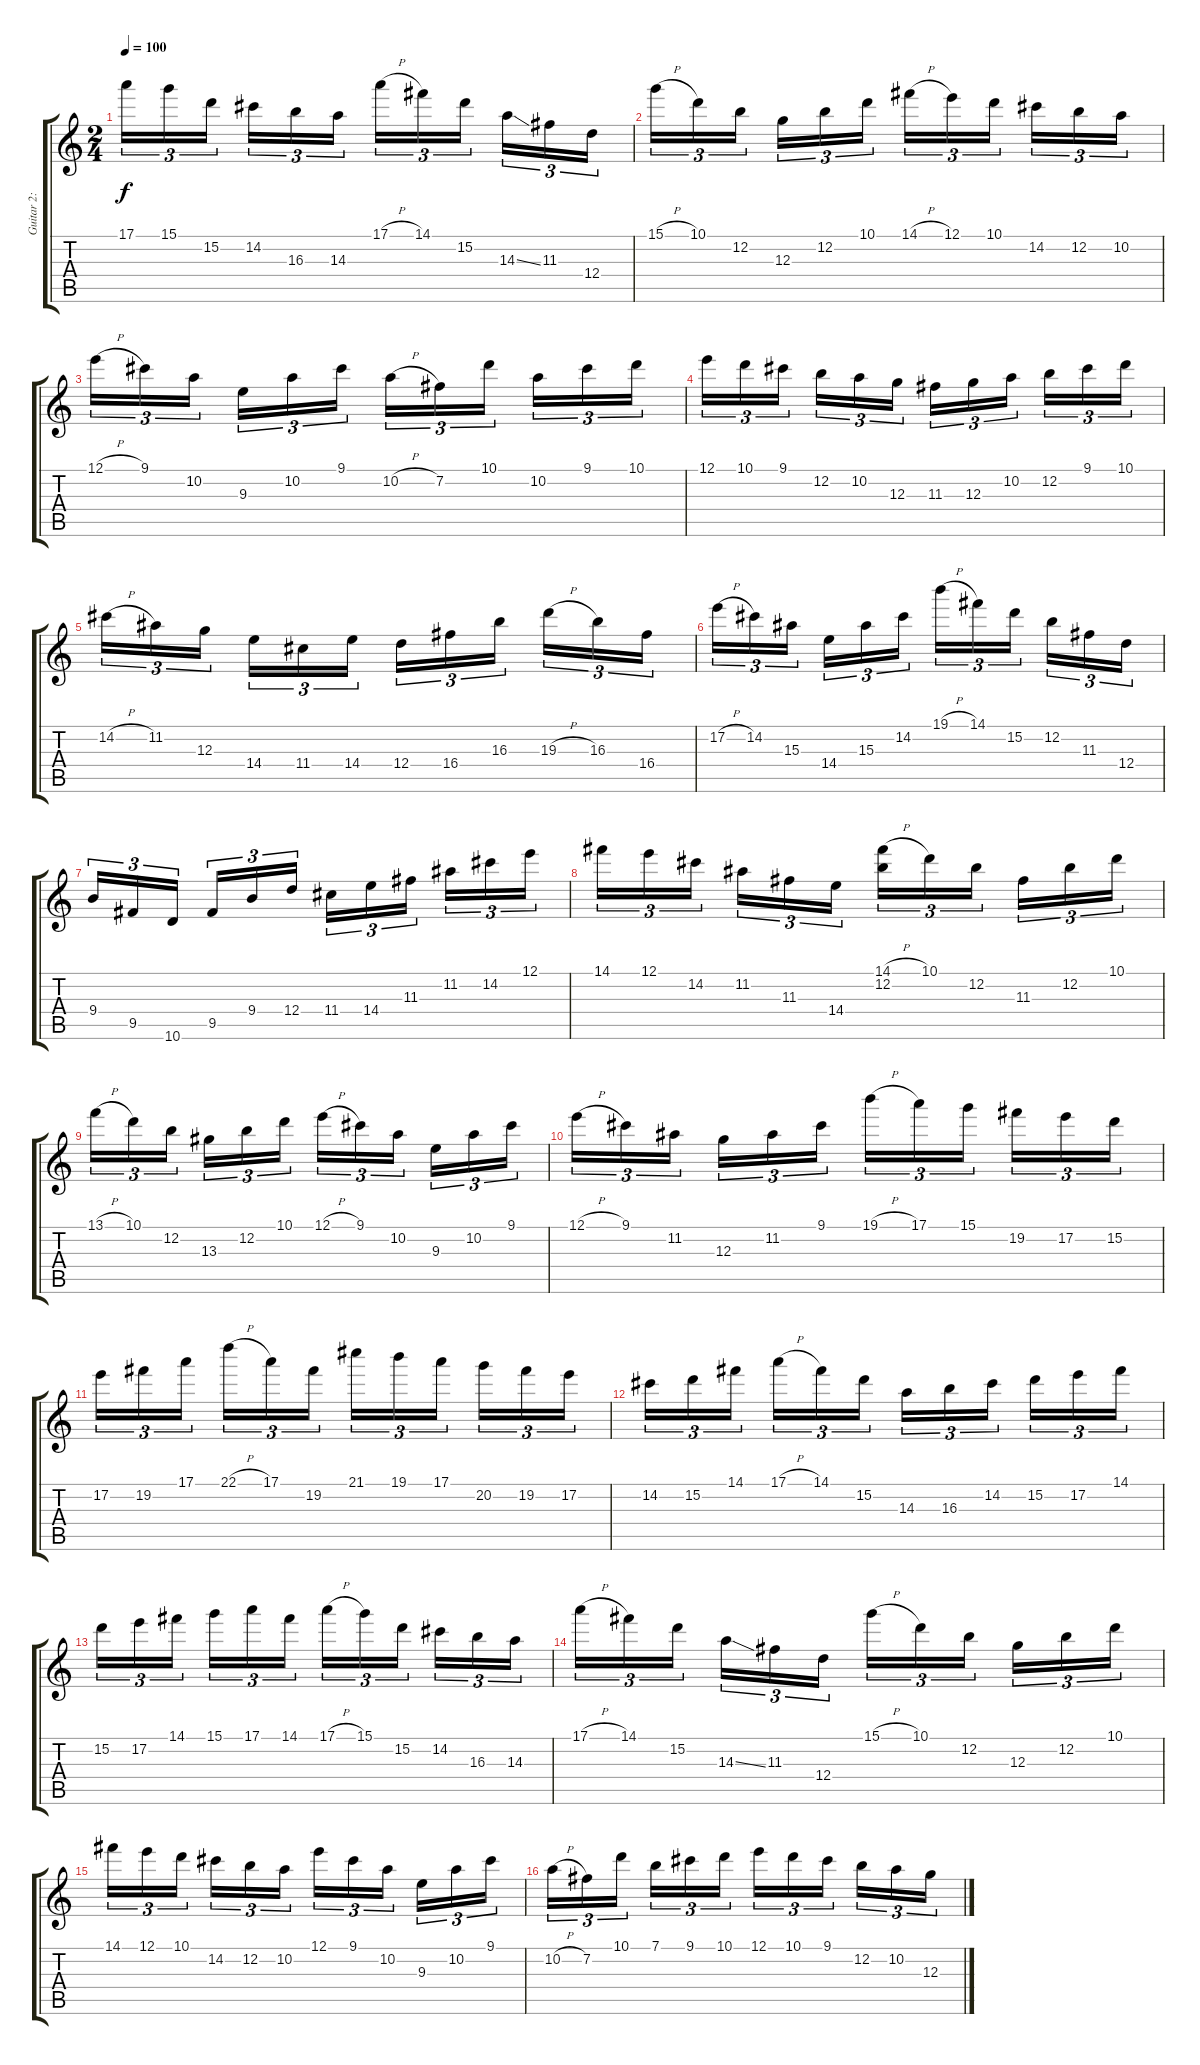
\track ("Guitar 2: arpeggios" "Guitar 2: ") {instrument electricguitarjazz}
\staff {score tabs}
\tuning (E4 B3 G3 D3 A2 E2) {hide}
\ts (2 4)
\tempo 100
\clef g2
\ks c
17.1.16{tu (3 2) dy f} 15.1.16{tu (3 2)} 15.2.16{tu (3 2) beam splitsecondary} 14.2.16{tu (3 2)} 16.3.16{tu (3 2)} 14.3.16{tu (3 2)} 17.1{h}.16{tu (3 2)} 14.1.16{tu (3 2)} 15.2.16{tu (3 2) beam splitsecondary} 14.3{ss}.16{tu (3 2)} 11.3.16{tu (3 2)} 12.4.16{tu (3 2)} |
15.1{h}.16{tu (3 2)} 10.1.16{tu (3 2)} 12.2.16{tu (3 2) beam splitsecondary} 12.3.16{tu (3 2)} 12.2.16{tu (3 2)} 10.1.16{tu (3 2)} 14.1{h}.16{tu (3 2)} 12.1.16{tu (3 2)} 10.1.16{tu (3 2) beam splitsecondary} 14.2.16{tu (3 2)} 12.2.16{tu (3 2)} 10.2.16{tu (3 2)} |
12.1{h}.16{tu (3 2)} 9.1.16{tu (3 2)} 10.2.16{tu (3 2) beam splitsecondary} 9.3.16{tu (3 2)} 10.2.16{tu (3 2)} 9.1.16{tu (3 2)} 10.2{h}.16{tu (3 2)} 7.2.16{tu (3 2)} 10.1.16{tu (3 2) beam splitsecondary} 10.2.16{tu (3 2)} 9.1.16{tu (3 2)} 10.1.16{tu (3 2)} |
12.1.16{tu (3 2)} 10.1.16{tu (3 2)} 9.1.16{tu (3 2) beam splitsecondary} 12.2.16{tu (3 2)} 10.2.16{tu (3 2)} 12.3.16{tu (3 2)} 11.3.16{tu (3 2)} 12.3.16{tu (3 2)} 10.2.16{tu (3 2) beam splitsecondary} 12.2.16{tu (3 2)} 9.1.16{tu (3 2)} 10.1.16{tu (3 2)} |
14.2{h}.16{tu (3 2)} 11.2.16{tu (3 2)} 12.3.16{tu (3 2) beam splitsecondary} 14.4.16{tu (3 2)} 11.4.16{tu (3 2)} 14.4.16{tu (3 2)} 12.4.16{tu (3 2)} 16.4.16{tu (3 2)} 16.3.16{tu (3 2) beam splitsecondary} 19.3{h}.16{tu (3 2)} 16.3.16{tu (3 2)} 16.4.16{tu (3 2)} |
17.2{h}.16{tu (3 2)} 14.2.16{tu (3 2)} 15.3.16{tu (3 2) beam splitsecondary} 14.4.16{tu (3 2)} 15.3.16{tu (3 2)} 14.2.16{tu (3 2)} 19.1{h}.16{tu (3 2)} 14.1.16{tu (3 2)} 15.2.16{tu (3 2) beam splitsecondary} 12.2.16{tu (3 2)} 11.3.16{tu (3 2)} 12.4.16{tu (3 2)} |
9.4.16{tu (3 2)} 9.5.16{tu (3 2)} 10.6.16{tu (3 2) beam splitsecondary} 9.5.16{tu (3 2)} 9.4.16{tu (3 2)} 12.4.16{tu (3 2)} 11.4.16{tu (3 2)} 14.4.16{tu (3 2)} 11.3.16{tu (3 2) beam splitsecondary} 11.2.16{tu (3 2)} 14.2.16{tu (3 2)} 12.1.16{tu (3 2)} |
14.1.16{tu (3 2)} 12.1.16{tu (3 2)} 14.2.16{tu (3 2) beam splitsecondary} 11.2.16{tu (3 2)} 11.3.16{tu (3 2)} 14.4.16{tu (3 2)} (14.1{h} 12.2).16{tu (3 2)} 10.1.16{tu (3 2)} 12.2.16{tu (3 2) beam splitsecondary} 11.3.16{tu (3 2)} 12.2.16{tu (3 2)} 10.1.16{tu (3 2)} |
13.1{h}.16{tu (3 2)} 10.1.16{tu (3 2)} 12.2.16{tu (3 2) beam splitsecondary} 13.3.16{tu (3 2)} 12.2.16{tu (3 2)} 10.1.16{tu (3 2)} 12.1{h}.16{tu (3 2)} 9.1.16{tu (3 2)} 10.2.16{tu (3 2) beam splitsecondary} 9.3.16{tu (3 2)} 10.2.16{tu (3 2)} 9.1.16{tu (3 2)} |
12.1{h}.16{tu (3 2)} 9.1.16{tu (3 2)} 11.2.16{tu (3 2) beam splitsecondary} 12.3.16{tu (3 2)} 11.2.16{tu (3 2)} 9.1.16{tu (3 2)} 19.1{h}.16{tu (3 2)} 17.1.16{tu (3 2)} 15.1.16{tu (3 2) beam splitsecondary} 19.2.16{tu (3 2)} 17.2.16{tu (3 2)} 15.2.16{tu (3 2)} |
17.2.16{tu (3 2)} 19.2.16{tu (3 2)} 17.1.16{tu (3 2) beam splitsecondary} 22.1{h}.16{tu (3 2)} 17.1.16{tu (3 2)} 19.2.16{tu (3 2)} 21.1.16{tu (3 2)} 19.1.16{tu (3 2)} 17.1.16{tu (3 2) beam splitsecondary} 20.2.16{tu (3 2)} 19.2.16{tu (3 2)} 17.2.16{tu (3 2)} |
14.2.16{tu (3 2)} 15.2.16{tu (3 2)} 14.1.16{tu (3 2) beam splitsecondary} 17.1{h}.16{tu (3 2)} 14.1.16{tu (3 2)} 15.2.16{tu (3 2)} 14.3.16{tu (3 2)} 16.3.16{tu (3 2)} 14.2.16{tu (3 2) beam splitsecondary} 15.2.16{tu (3 2)} 17.2.16{tu (3 2)} 14.1.16{tu (3 2)} |
15.2.16{tu (3 2)} 17.2.16{tu (3 2)} 14.1.16{tu (3 2) beam splitsecondary} 15.1.16{tu (3 2)} 17.1.16{tu (3 2)} 14.1.16{tu (3 2)} 17.1{h}.16{tu (3 2)} 15.1.16{tu (3 2)} 15.2.16{tu (3 2) beam splitsecondary} 14.2.16{tu (3 2)} 16.3.16{tu (3 2)} 14.3.16{tu (3 2)} |
17.1{h}.16{tu (3 2)} 14.1.16{tu (3 2)} 15.2.16{tu (3 2) beam splitsecondary} 14.3{ss}.16{tu (3 2)} 11.3.16{tu (3 2)} 12.4.16{tu (3 2)} 15.1{h}.16{tu (3 2)} 10.1.16{tu (3 2)} 12.2.16{tu (3 2) beam splitsecondary} 12.3.16{tu (3 2)} 12.2.16{tu (3 2)} 10.1.16{tu (3 2)} |
14.1.16{tu (3 2)} 12.1.16{tu (3 2)} 10.1.16{tu (3 2) beam splitsecondary} 14.2.16{tu (3 2)} 12.2.16{tu (3 2)} 10.2.16{tu (3 2)} 12.1.16{tu (3 2)} 9.1.16{tu (3 2)} 10.2.16{tu (3 2) beam splitsecondary} 9.3.16{tu (3 2)} 10.2.16{tu (3 2)} 9.1.16{tu (3 2)} |
10.2{h}.16{tu (3 2)} 7.2.16{tu (3 2)} 10.1.16{tu (3 2) beam splitsecondary} 7.1.16{tu (3 2)} 9.1.16{tu (3 2)} 10.1.16{tu (3 2)} 12.1.16{tu (3 2)} 10.1.16{tu (3 2)} 9.1.16{tu (3 2) beam splitsecondary} 12.2.16{tu (3 2)} 10.2.16{tu (3 2)} 12.3.16{tu (3 2)}
